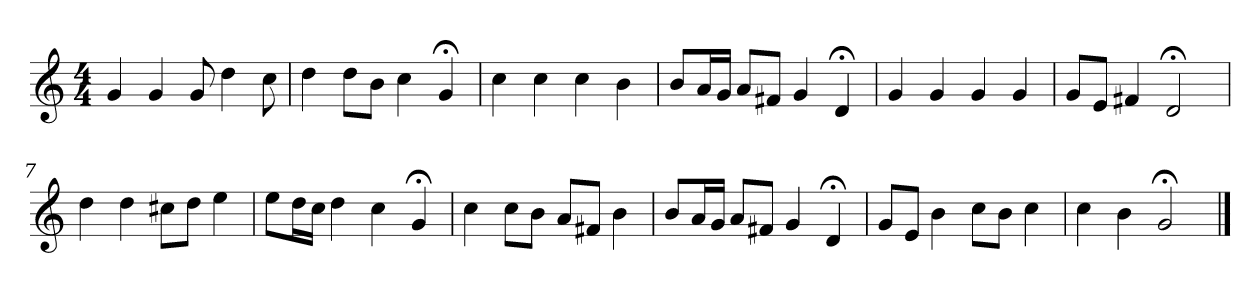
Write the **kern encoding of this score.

**kern
*part1
*staff1
*clefG2
*k[]
*C:
*M4/4
=1
4g
4g
8g
4dd
8cc
=2
4dd
8dd\L
8b\J
4cc
4g;<
=3
4cc
4cc
4cc
4b
=4
8b/L
16a/L
16g/JJ
8a/L
8f#X/J
4g
4d;<
=5
4g
4g
4g
4g
=6
8g/L
8e/J
4f#X
2d;<
=7
4dd
4dd
8cc#X\L
8dd\J
4ee
=8
8ee\L
16dd\L
16cc\JJ
4dd
4cc
4g;<
=9
4cc
8cc\L
8b\J
8a/L
8f#X/J
4b
=10
8b/L
16a/L
16g/JJ
8a/L
8f#X/J
4g
4d;<
=11
8g/L
8e/J
4b
8cc\L
8b\J
4cc
=12
4cc
4b
2g;<
==
*-
